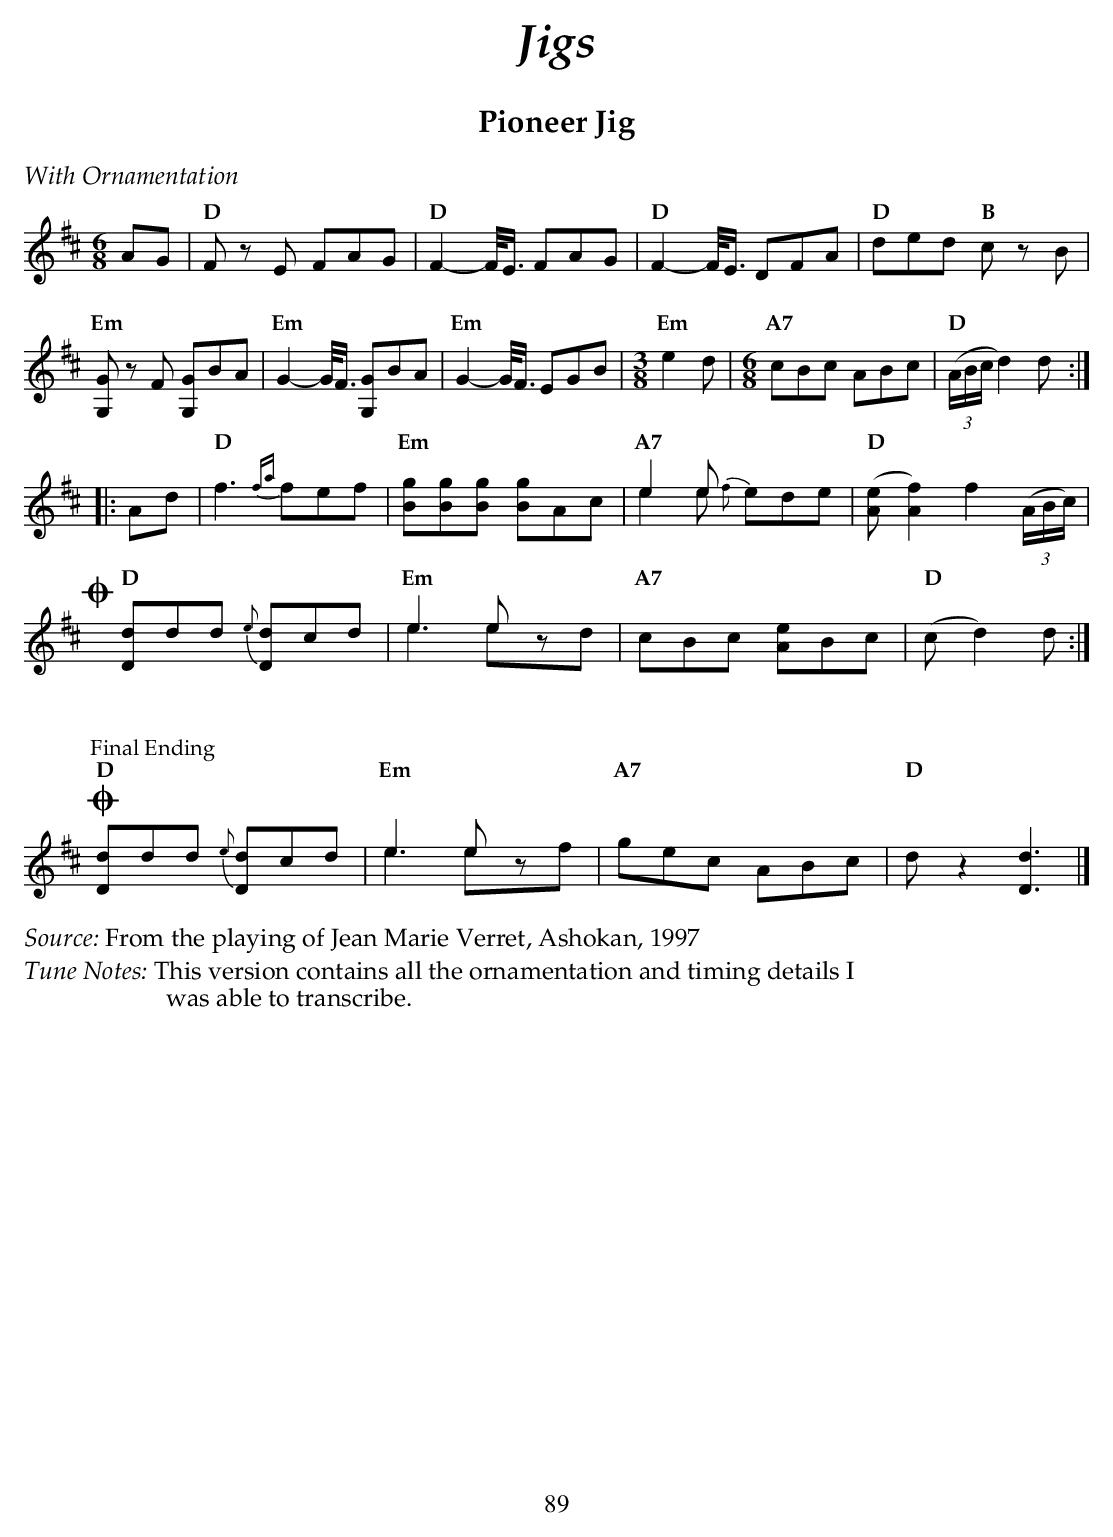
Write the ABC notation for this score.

X:1
T:Pioneer Jig
M:6/8
L:1/8
K:D
%%text $2With Ornamentation$0
AG\
|  "D" F  zE FAG       | "D" F2-F/2<E/2  FAG        | "D"  F2-F/2<E/2 DFA | "D" ded  "B" c zB  |
"Em" [GG,]  zF [GG,]BA | "Em" G2-G/2<F/2 [GG,]BA    | "Em" G2-G/2<F/2 EGB | \
[M:3/8] "Em" e2d1      | [M:6/8] "A7" cBc ABc       | "D" (3(A/2B/2c/2d2) d  :|
|:Ad\
|  "D" f3 {fa}fef      | "Em" [gB][gB][gB] [gB]Ac   | "A7" (& e2e x3 & e2e {f}ede &) | "D" ([eA][f2A2]) f2 (3(A/2B/2c/2)  |
!coda!yy "D" [dD]dd {e}[dD]cd   | "Em" (& e3 ex2& e3 ezd &)  | "A7" cBc [Ae]Bc | "D" (cd2) d  :|
%%vskip 25
!coda!"^Final Ending" "D" [dD]dd {e}[dD]cd | "Em" (& e3 ex2& e3 ezf &) | "A7" gec ABc | "D" d z2[d3D3] |]
